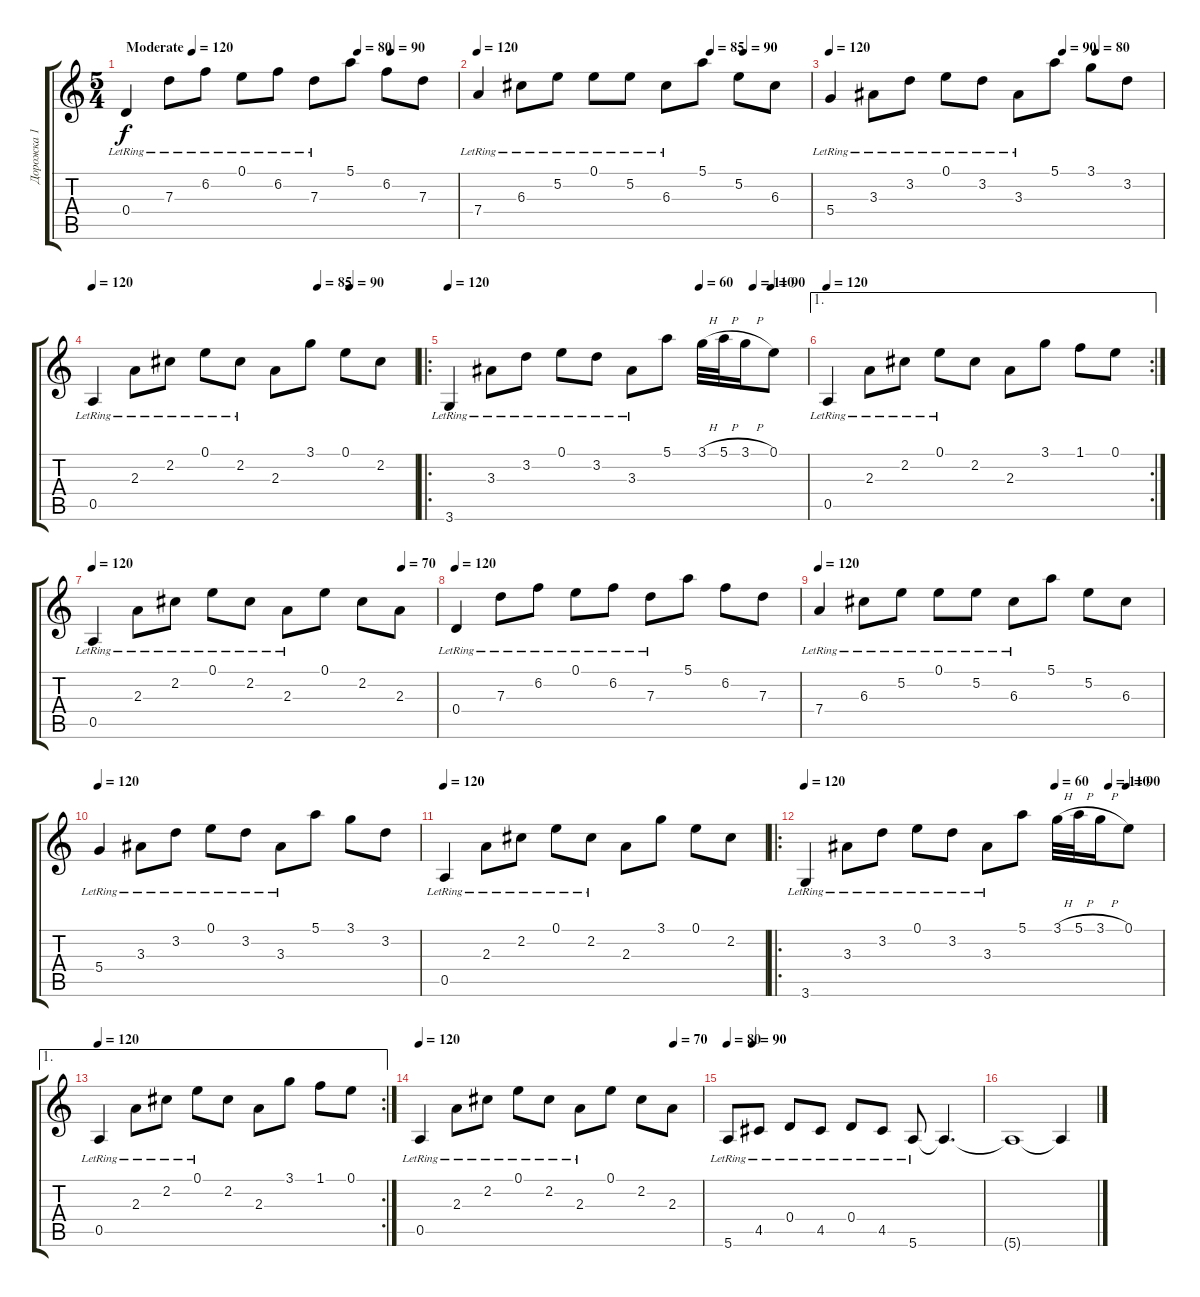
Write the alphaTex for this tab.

\track ("Дорожка 1" "Дорожка 1") {instrument acousticguitarsteel}
\staff {score tabs}
\tuning (E4 B3 G3 D3 A2 E2) {hide}
\ts (5 4)
\tempo (120 "Moderate")
\tempo (80 0.7)
\tempo (90 0.8)
\tempo (120 "Moderate")
\clef g2
\ks c
0.4{lr}.4{dy f instrument acousticguitarsteel} 7.3{lr}.8 6.2{lr}.8 0.1{lr}.8 6.2{lr}.8 7.3{lr}.8 5.1.8 6.2.8 7.3.8 |
\tempo 120
\tempo (85 0.7)
\tempo (90 0.8)
7.4{lr}.4 6.3{lr}.8 5.2{lr}.8 0.1{lr}.8 5.2{lr}.8 6.3{lr}.8 5.1.8 5.2.8 6.3.8 |
\tempo 120
\tempo (90 0.7)
\tempo (80 0.8)
5.4{lr}.4 3.3{lr}.8 3.2{lr}.8 0.1{lr}.8 3.2{lr}.8 3.3{lr}.8 5.1.8 3.1.8 3.2.8 |
\tempo 120
\tempo (85 0.7)
\tempo (90 0.8)
0.5{lr}.4 2.3{lr}.8 2.2{lr}.8 0.1{lr}.8 2.2{lr}.8 2.3.8 3.1.8 0.1.8 2.2.8 |
\ro
\tempo 120
\tempo (60 0.7)
\tempo (110 0.85)
\tempo (90 0.9)
3.6{lr}.4 3.3{lr}.8 3.2{lr}.8 0.1{lr}.8 3.2{lr}.8 3.3{lr}.8 5.1.8 3.1{h}.32 5.1{h}.32 3.1{h}.16 0.1.8 |
\ae 1
\rc 2
\tempo 120
0.5{lr}.4 2.3{lr}.8 2.2{lr}.8 0.1{lr}.8 2.2.8 2.3.8 3.1.8 1.1.8 0.1.8 |
\tempo 120
\tempo (70 0.9)
0.5{lr}.4 2.3{lr}.8 2.2{lr}.8 0.1{lr}.8 2.2{lr}.8 2.3{lr}.8 0.1.8 2.2.8 2.3.8 |
\tempo 120
0.4{lr}.4 7.3{lr}.8 6.2{lr}.8 0.1{lr}.8 6.2{lr}.8 7.3{lr}.8 5.1.8 6.2.8 7.3.8 |
\tempo 120
7.4{lr}.4 6.3{lr}.8 5.2{lr}.8 0.1{lr}.8 5.2{lr}.8 6.3{lr}.8 5.1.8 5.2.8 6.3.8 |
\tempo 120
5.4{lr}.4 3.3{lr}.8 3.2{lr}.8 0.1{lr}.8 3.2{lr}.8 3.3{lr}.8 5.1.8 3.1.8 3.2.8 |
\tempo 120
0.5{lr}.4 2.3{lr}.8 2.2{lr}.8 0.1{lr}.8 2.2{lr}.8 2.3.8 3.1.8 0.1.8 2.2.8 |
\ro
\tempo 120
\tempo (60 0.7)
\tempo (110 0.85)
\tempo (90 0.9)
3.6{lr}.4 3.3{lr}.8 3.2{lr}.8 0.1{lr}.8 3.2{lr}.8 3.3{lr}.8 5.1.8 3.1{h}.32 5.1{h}.32 3.1{h}.16 0.1.8 |
\ae 1
\rc 2
\tempo 120
0.5{lr}.4 2.3{lr}.8 2.2{lr}.8 0.1{lr}.8 2.2.8 2.3.8 3.1.8 1.1.8 0.1.8 |
\tempo 120
\tempo (70 0.9)
0.5{lr}.4 2.3{lr}.8 2.2{lr}.8 0.1{lr}.8 2.2{lr}.8 2.3{lr}.8 0.1.8 2.2.8 2.3.8 |
\tempo 80
\tempo (90 0.1)
5.6{lr}.8 4.5{lr}.8 0.4{lr}.8 4.5{lr}.8 0.4{lr}.8 4.5{lr}.8 5.6{lr}.8 5.6{t}.4{d} |
5.6{t}.1 5.6{t}.4
